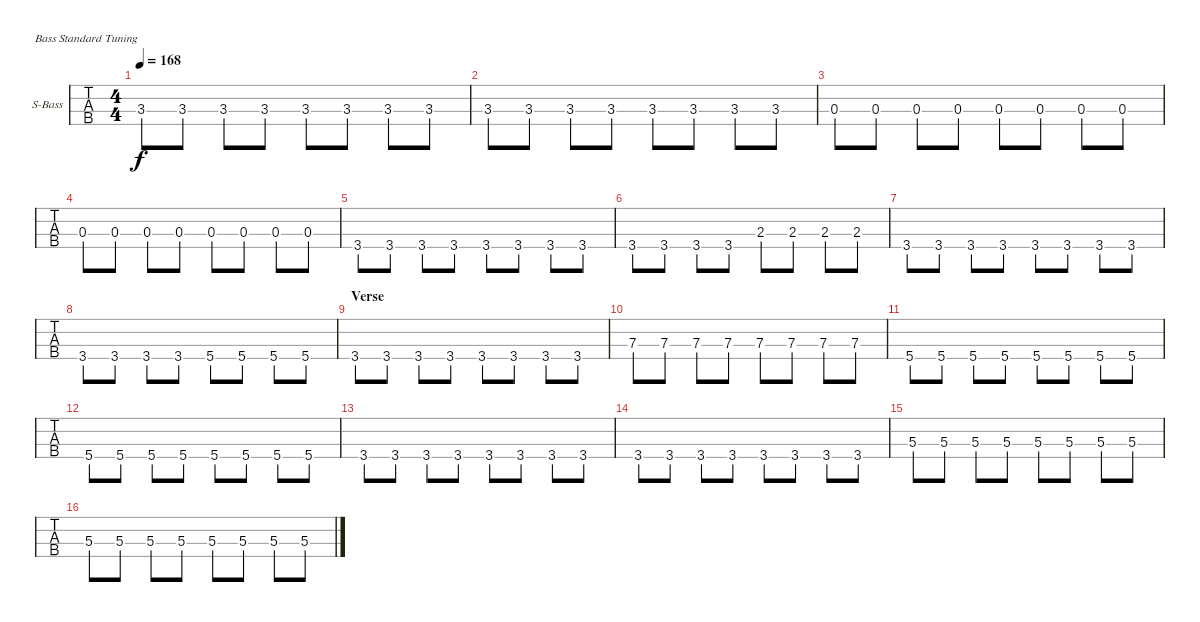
\bracketExtendMode groupsimilarinstruments
\firstSystemTrackNameOrientation horizontal
\otherSystemsTrackNameOrientation horizontal
\track ("Nikolai" "S-Bass") {instrument synthbass2}
\staff {tabs}
\tuning (G2 D2 A1 E1)
\ts (4 4)
\tempo 168
\clef f4
\ks c
3.3.8{dy f} 3.3.8 3.3.8 3.3.8 3.3.8 3.3.8 3.3.8 3.3.8 |
3.3.8 3.3.8 3.3.8 3.3.8 3.3.8 3.3.8 3.3.8 3.3.8 |
0.3.8 0.3.8 0.3.8 0.3.8 0.3.8 0.3.8 0.3.8 0.3.8 |
0.3.8 0.3.8 0.3.8 0.3.8 0.3.8 0.3.8 0.3.8 0.3.8 |
3.4.8 3.4.8 3.4.8 3.4.8 3.4.8 3.4.8 3.4.8 3.4.8 |
3.4.8 3.4.8 3.4.8 3.4.8 2.3.8 2.3.8 2.3.8 2.3.8 |
3.4.8 3.4.8 3.4.8 3.4.8 3.4.8 3.4.8 3.4.8 3.4.8 |
3.4.8 3.4.8 3.4.8 3.4.8 5.4.8 5.4.8 5.4.8 5.4.8 |
\section ("" "Verse")
3.4.8 3.4.8 3.4.8 3.4.8 3.4.8 3.4.8 3.4.8 3.4.8 |
7.3.8 7.3.8 7.3.8 7.3.8 7.3.8 7.3.8 7.3.8 7.3.8 |
5.4.8 5.4.8 5.4.8 5.4.8 5.4.8 5.4.8 5.4.8 5.4.8 |
5.4.8 5.4.8 5.4.8 5.4.8 5.4.8 5.4.8 5.4.8 5.4.8 |
3.4.8 3.4.8 3.4.8 3.4.8 3.4.8 3.4.8 3.4.8 3.4.8 |
3.4.8 3.4.8 3.4.8 3.4.8 3.4.8 3.4.8 3.4.8 3.4.8 |
5.3.8 5.3.8 5.3.8 5.3.8 5.3.8 5.3.8 5.3.8 5.3.8 |
5.3.8 5.3.8 5.3.8 5.3.8 5.3.8 5.3.8 5.3.8 5.3.8
